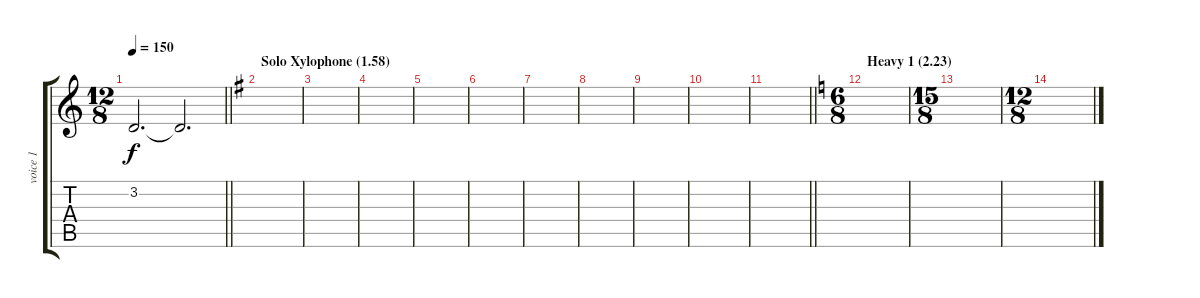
\track ("voice 1" "voice 1") {instrument clarinet}
\staff {score tabs}
\tuning (E4 B3 G3 D3 A2 E2) {hide}
\ts (12 8)
\tempo 150
\clef g2
\barLineRight lightlight
\ks c
3.2.2{d dy f} 3.2{t}.2{d} |
\section ("" "Solo Xylophone (1.58)")
\ks g
|
|
|
|
|
|
|
|
|
\barLineRight lightlight
|
\ts (6 8)
\section ("" "Heavy 1 (2.23)")
\ks c
|
\ts (15 8)
|
\ts (12 8)
